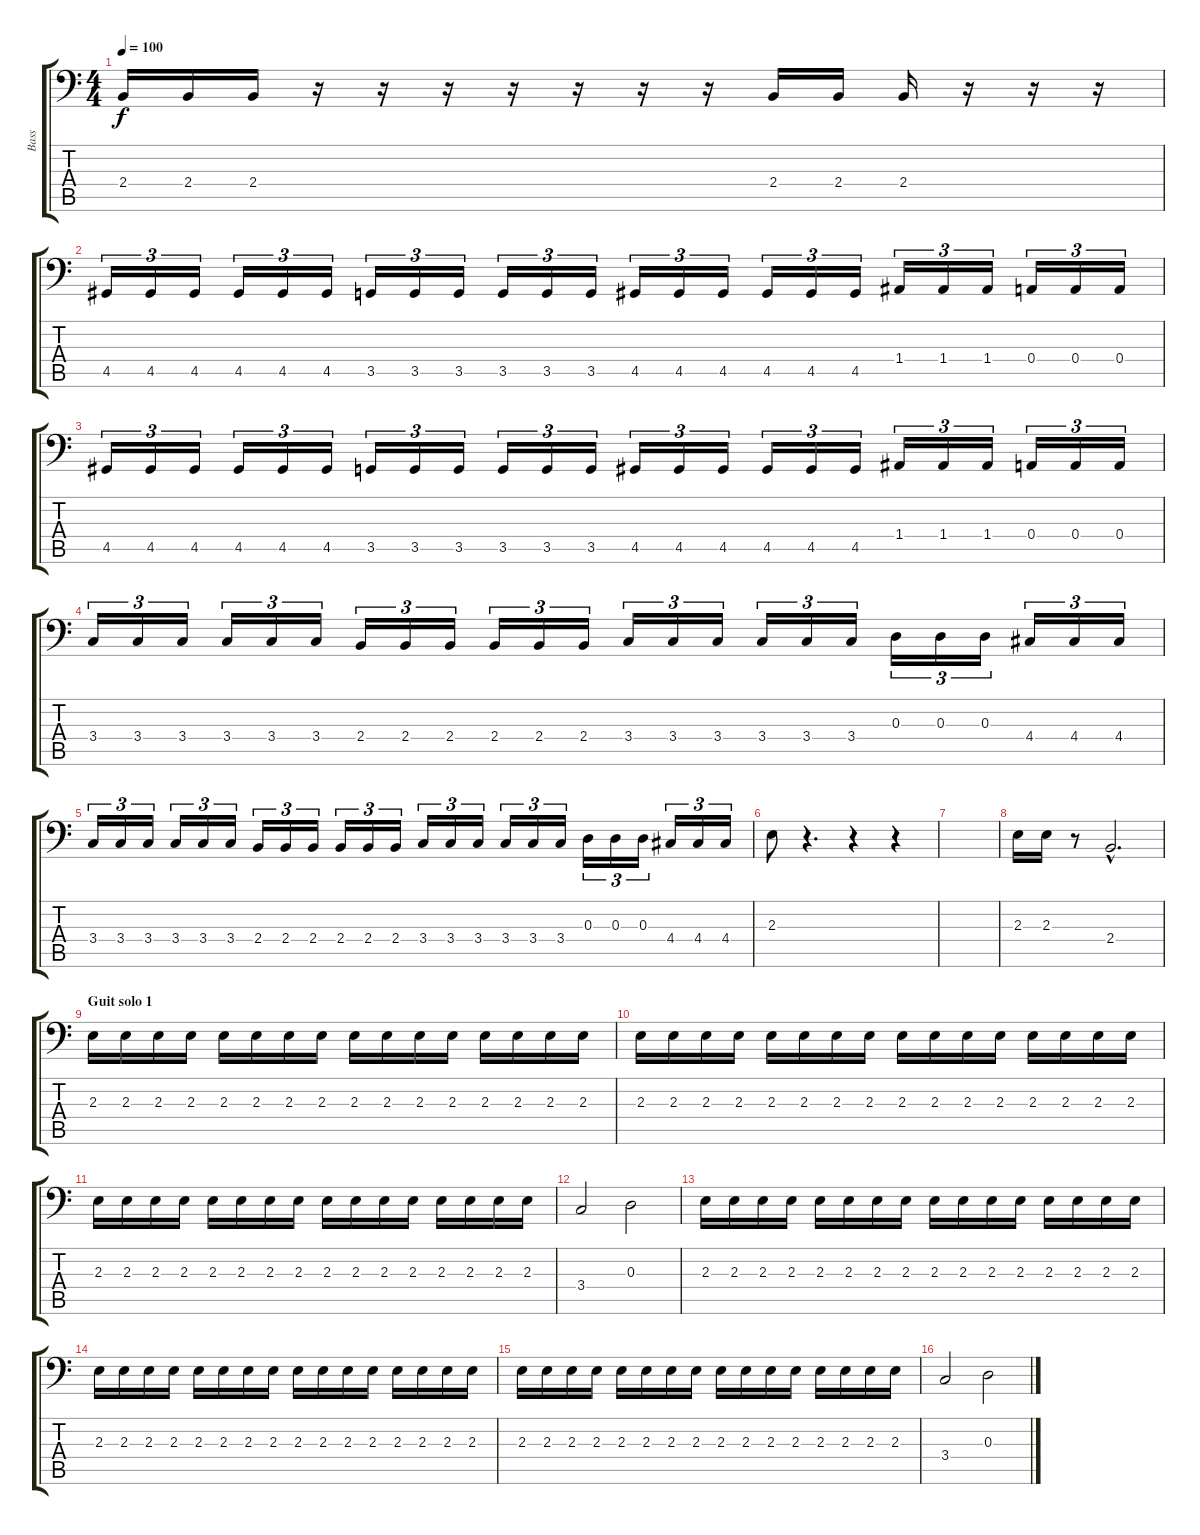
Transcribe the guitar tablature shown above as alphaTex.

\track ("Bass" "Bass") {instrument electricbassfinger}
\staff {score tabs}
\tuning (C3 G2 D2 A1 E1 B0) {hide}
\ts (4 4)
\tempo 100
\clef f4
\ks c
2.4.16{dy f} 2.4.16 2.4.16 r.16 r.16 r.16 r.16 r.16 r.16 r.16 2.4.16 2.4.16 2.4.16 r.16 r.16 r.16 |
4.5.16{tu (3 2)} 4.5.16{tu (3 2)} 4.5.16{tu (3 2)} 4.5.16{tu (3 2)} 4.5.16{tu (3 2)} 4.5.16{tu (3 2)} 3.5.16{tu (3 2)} 3.5.16{tu (3 2)} 3.5.16{tu (3 2)} 3.5.16{tu (3 2)} 3.5.16{tu (3 2)} 3.5.16{tu (3 2)} 4.5.16{tu (3 2)} 4.5.16{tu (3 2)} 4.5.16{tu (3 2)} 4.5.16{tu (3 2)} 4.5.16{tu (3 2)} 4.5.16{tu (3 2)} 1.4.16{tu (3 2)} 1.4.16{tu (3 2)} 1.4.16{tu (3 2)} 0.4.16{tu (3 2)} 0.4.16{tu (3 2)} 0.4.16{tu (3 2)} |
4.5.16{tu (3 2)} 4.5.16{tu (3 2)} 4.5.16{tu (3 2)} 4.5.16{tu (3 2)} 4.5.16{tu (3 2)} 4.5.16{tu (3 2)} 3.5.16{tu (3 2)} 3.5.16{tu (3 2)} 3.5.16{tu (3 2)} 3.5.16{tu (3 2)} 3.5.16{tu (3 2)} 3.5.16{tu (3 2)} 4.5.16{tu (3 2)} 4.5.16{tu (3 2)} 4.5.16{tu (3 2)} 4.5.16{tu (3 2)} 4.5.16{tu (3 2)} 4.5.16{tu (3 2)} 1.4.16{tu (3 2)} 1.4.16{tu (3 2)} 1.4.16{tu (3 2)} 0.4.16{tu (3 2)} 0.4.16{tu (3 2)} 0.4.16{tu (3 2)} |
3.4.16{tu (3 2)} 3.4.16{tu (3 2)} 3.4.16{tu (3 2)} 3.4.16{tu (3 2)} 3.4.16{tu (3 2)} 3.4.16{tu (3 2)} 2.4.16{tu (3 2)} 2.4.16{tu (3 2)} 2.4.16{tu (3 2)} 2.4.16{tu (3 2)} 2.4.16{tu (3 2)} 2.4.16{tu (3 2)} 3.4.16{tu (3 2)} 3.4.16{tu (3 2)} 3.4.16{tu (3 2)} 3.4.16{tu (3 2)} 3.4.16{tu (3 2)} 3.4.16{tu (3 2)} 0.3.16{tu (3 2)} 0.3.16{tu (3 2)} 0.3.16{tu (3 2)} 4.4.16{tu (3 2)} 4.4.16{tu (3 2)} 4.4.16{tu (3 2)} |
3.4.16{tu (3 2)} 3.4.16{tu (3 2)} 3.4.16{tu (3 2)} 3.4.16{tu (3 2)} 3.4.16{tu (3 2)} 3.4.16{tu (3 2)} 2.4.16{tu (3 2)} 2.4.16{tu (3 2)} 2.4.16{tu (3 2)} 2.4.16{tu (3 2)} 2.4.16{tu (3 2)} 2.4.16{tu (3 2)} 3.4.16{tu (3 2)} 3.4.16{tu (3 2)} 3.4.16{tu (3 2)} 3.4.16{tu (3 2)} 3.4.16{tu (3 2)} 3.4.16{tu (3 2)} 0.3.16{tu (3 2)} 0.3.16{tu (3 2)} 0.3.16{tu (3 2)} 4.4.16{tu (3 2)} 4.4.16{tu (3 2)} 4.4.16{tu (3 2)} |
2.3.8 r.4{d} r.4 r.4 |
|
2.3.16 2.3.16 r.8 2.4{hac}.2{d} |
\section ("" "Guit solo 1")
2.3.16 2.3.16 2.3.16 2.3.16 2.3.16 2.3.16 2.3.16 2.3.16 2.3.16 2.3.16 2.3.16 2.3.16 2.3.16 2.3.16 2.3.16 2.3.16 |
2.3.16 2.3.16 2.3.16 2.3.16 2.3.16 2.3.16 2.3.16 2.3.16 2.3.16 2.3.16 2.3.16 2.3.16 2.3.16 2.3.16 2.3.16 2.3.16 |
2.3.16 2.3.16 2.3.16 2.3.16 2.3.16 2.3.16 2.3.16 2.3.16 2.3.16 2.3.16 2.3.16 2.3.16 2.3.16 2.3.16 2.3.16 2.3.16 |
3.4.2 0.3.2 |
2.3.16 2.3.16 2.3.16 2.3.16 2.3.16 2.3.16 2.3.16 2.3.16 2.3.16 2.3.16 2.3.16 2.3.16 2.3.16 2.3.16 2.3.16 2.3.16 |
2.3.16 2.3.16 2.3.16 2.3.16 2.3.16 2.3.16 2.3.16 2.3.16 2.3.16 2.3.16 2.3.16 2.3.16 2.3.16 2.3.16 2.3.16 2.3.16 |
2.3.16 2.3.16 2.3.16 2.3.16 2.3.16 2.3.16 2.3.16 2.3.16 2.3.16 2.3.16 2.3.16 2.3.16 2.3.16 2.3.16 2.3.16 2.3.16 |
3.4.2 0.3.2
